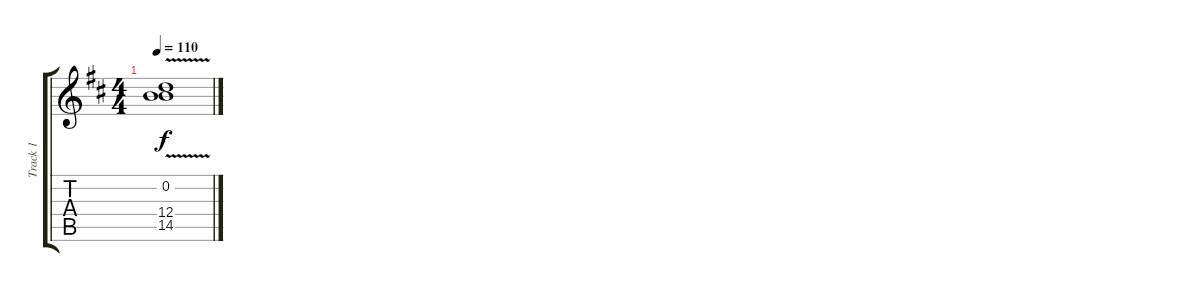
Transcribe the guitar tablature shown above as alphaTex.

\track ("Track 1" "Track 1") {instrument overdrivenguitar}
\staff {score tabs}
\tuning (E4 B3 G3 D3 A2 E2) {hide}
\ts (4 4)
\tempo 110
\clef g2
\ks bminor
(0.2 12.4{v} 14.5{v}).1{dy f}
